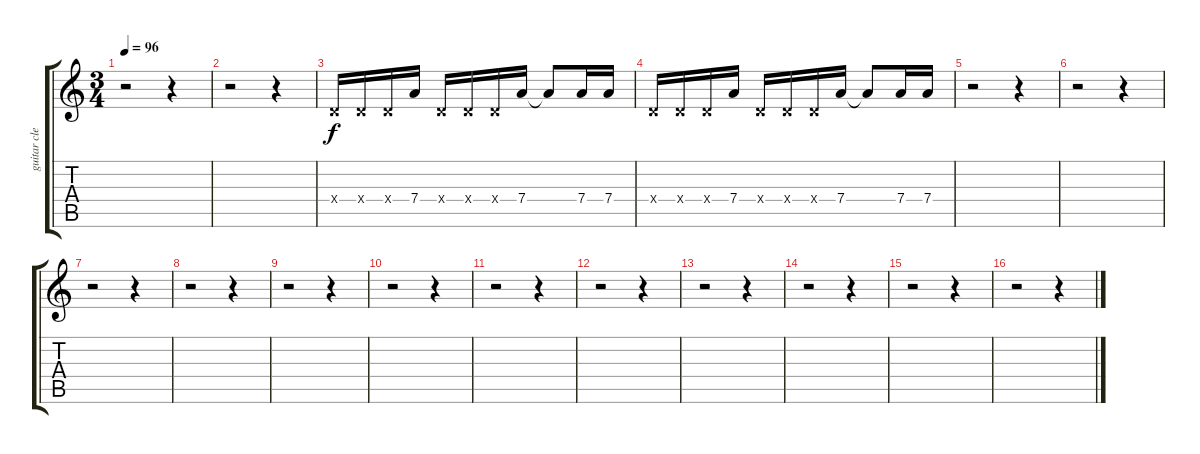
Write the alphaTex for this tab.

\track ("guitar clean tone 2" "guitar cle") {instrument electricguitarjazz}
\staff {score tabs}
\tuning (E4 B3 G3 D3 A2 E2) {hide}
\ts (3 4)
\tempo 96
\clef g2
\ks c
r.2{dy f} r.4 |
r.2 r.4 |
0.4{x}.16 0.4{x}.16 0.4{x}.16 7.4.16 0.4{x}.16 0.4{x}.16 0.4{x}.16 7.4.16 7.4{t}.8 7.4.16 7.4.16 |
0.4{x}.16 0.4{x}.16 0.4{x}.16 7.4.16 0.4{x}.16 0.4{x}.16 0.4{x}.16 7.4.16 7.4{t}.8 7.4.16 7.4.16 |
r.2 r.4 |
r.2 r.4 |
r.2 r.4 |
r.2 r.4 |
r.2 r.4 |
r.2 r.4 |
r.2 r.4 |
r.2 r.4 |
r.2 r.4 |
r.2 r.4 |
r.2 r.4 |
r.2 r.4
